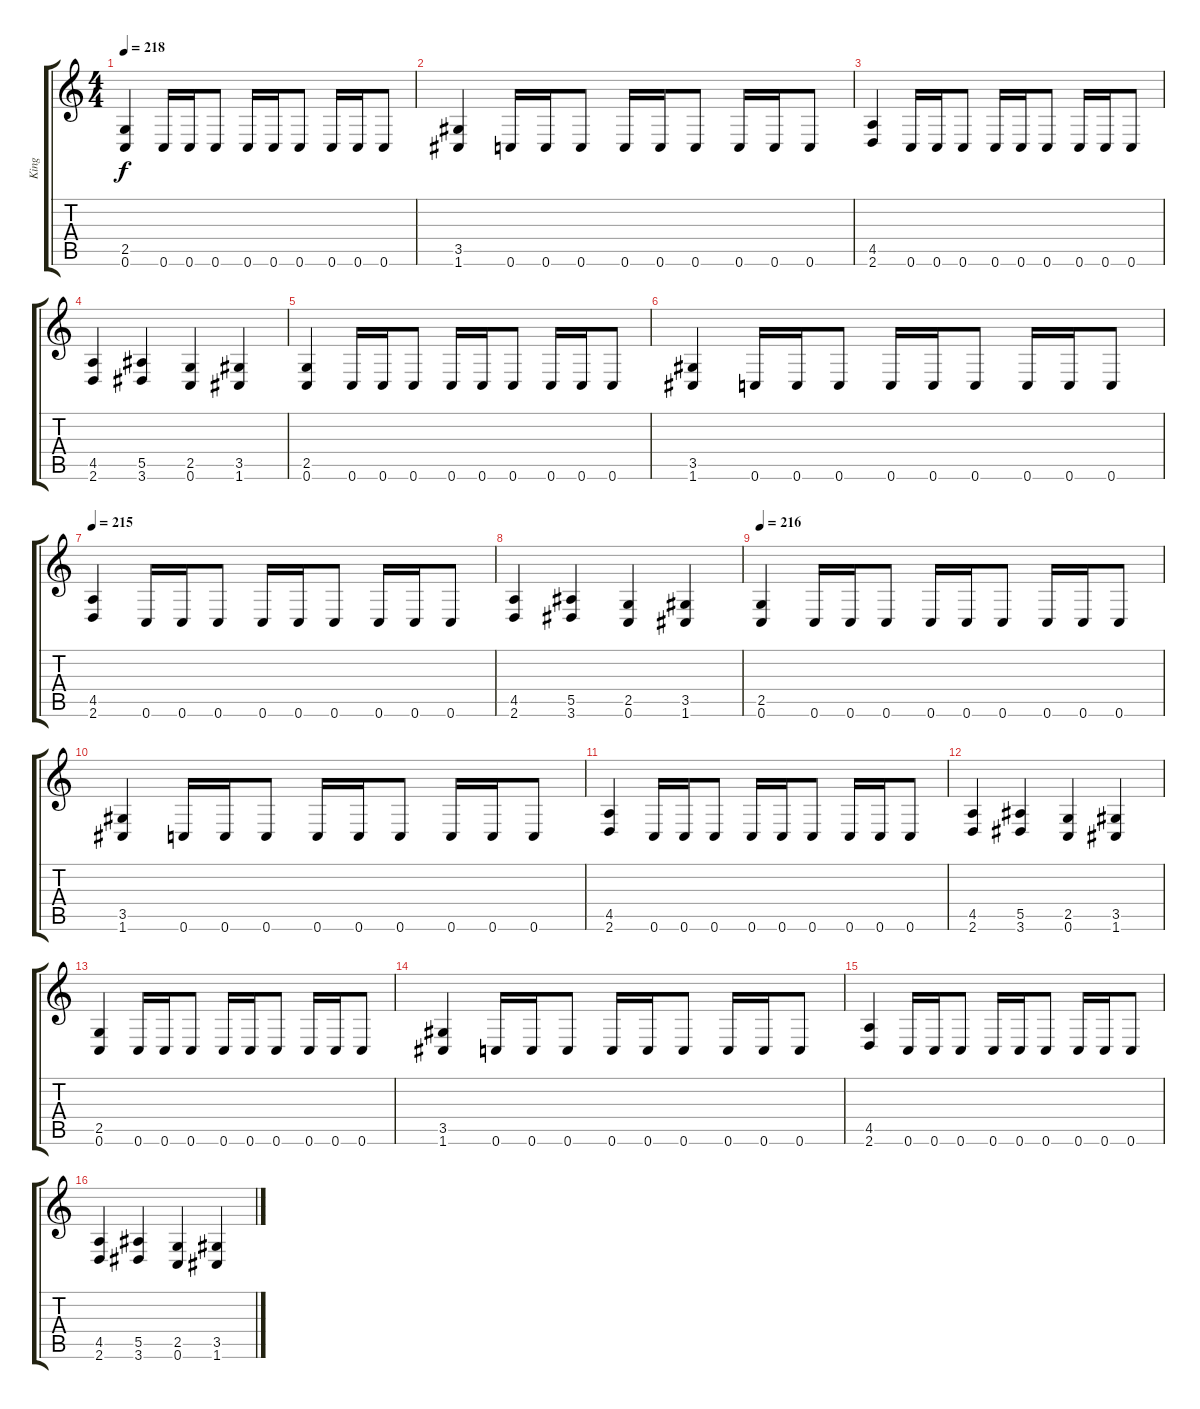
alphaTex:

\track ("King" "King") {instrument distortionguitar}
\staff {score tabs}
\tuning (C4 G3 Eb3 Bb2 F2 C2) {hide}
\ts (4 4)
\tempo 218
\tempo 205
\tempo 218
\clef g2
\ks c
(2.5 0.6).4{dy f instrument distortionguitar} 0.6.16 0.6.16 0.6.8 0.6.16 0.6.16 0.6.8 0.6.16 0.6.16 0.6.8 |
(3.5 1.6).4 0.6.16 0.6.16 0.6.8 0.6.16 0.6.16 0.6.8 0.6.16 0.6.16 0.6.8 |
(4.5 2.6).4 0.6.16 0.6.16 0.6.8 0.6.16 0.6.16 0.6.8 0.6.16 0.6.16 0.6.8 |
(4.5 2.6).4 (5.5 3.6).4 (2.5 0.6).4 (3.5 1.6).4 |
(2.5 0.6).4 0.6.16 0.6.16 0.6.8 0.6.16 0.6.16 0.6.8 0.6.16 0.6.16 0.6.8 |
(3.5 1.6).4 0.6.16 0.6.16 0.6.8 0.6.16 0.6.16 0.6.8 0.6.16 0.6.16 0.6.8 |
\tempo 215
(4.5 2.6).4 0.6.16 0.6.16 0.6.8 0.6.16 0.6.16 0.6.8 0.6.16 0.6.16 0.6.8 |
(4.5 2.6).4 (5.5 3.6).4 (2.5 0.6).4 (3.5 1.6).4 |
\tempo 216
(2.5 0.6).4 0.6.16 0.6.16 0.6.8 0.6.16 0.6.16 0.6.8 0.6.16 0.6.16 0.6.8 |
(3.5 1.6).4 0.6.16 0.6.16 0.6.8 0.6.16 0.6.16 0.6.8 0.6.16 0.6.16 0.6.8 |
(4.5 2.6).4 0.6.16 0.6.16 0.6.8 0.6.16 0.6.16 0.6.8 0.6.16 0.6.16 0.6.8 |
(4.5 2.6).4 (5.5 3.6).4 (2.5 0.6).4 (3.5 1.6).4 |
(2.5 0.6).4 0.6.16 0.6.16 0.6.8 0.6.16 0.6.16 0.6.8 0.6.16 0.6.16 0.6.8 |
(3.5 1.6).4 0.6.16 0.6.16 0.6.8 0.6.16 0.6.16 0.6.8 0.6.16 0.6.16 0.6.8 |
(4.5 2.6).4 0.6.16 0.6.16 0.6.8 0.6.16 0.6.16 0.6.8 0.6.16 0.6.16 0.6.8 |
(4.5 2.6).4 (5.5 3.6).4 (2.5 0.6).4 (3.5 1.6).4
